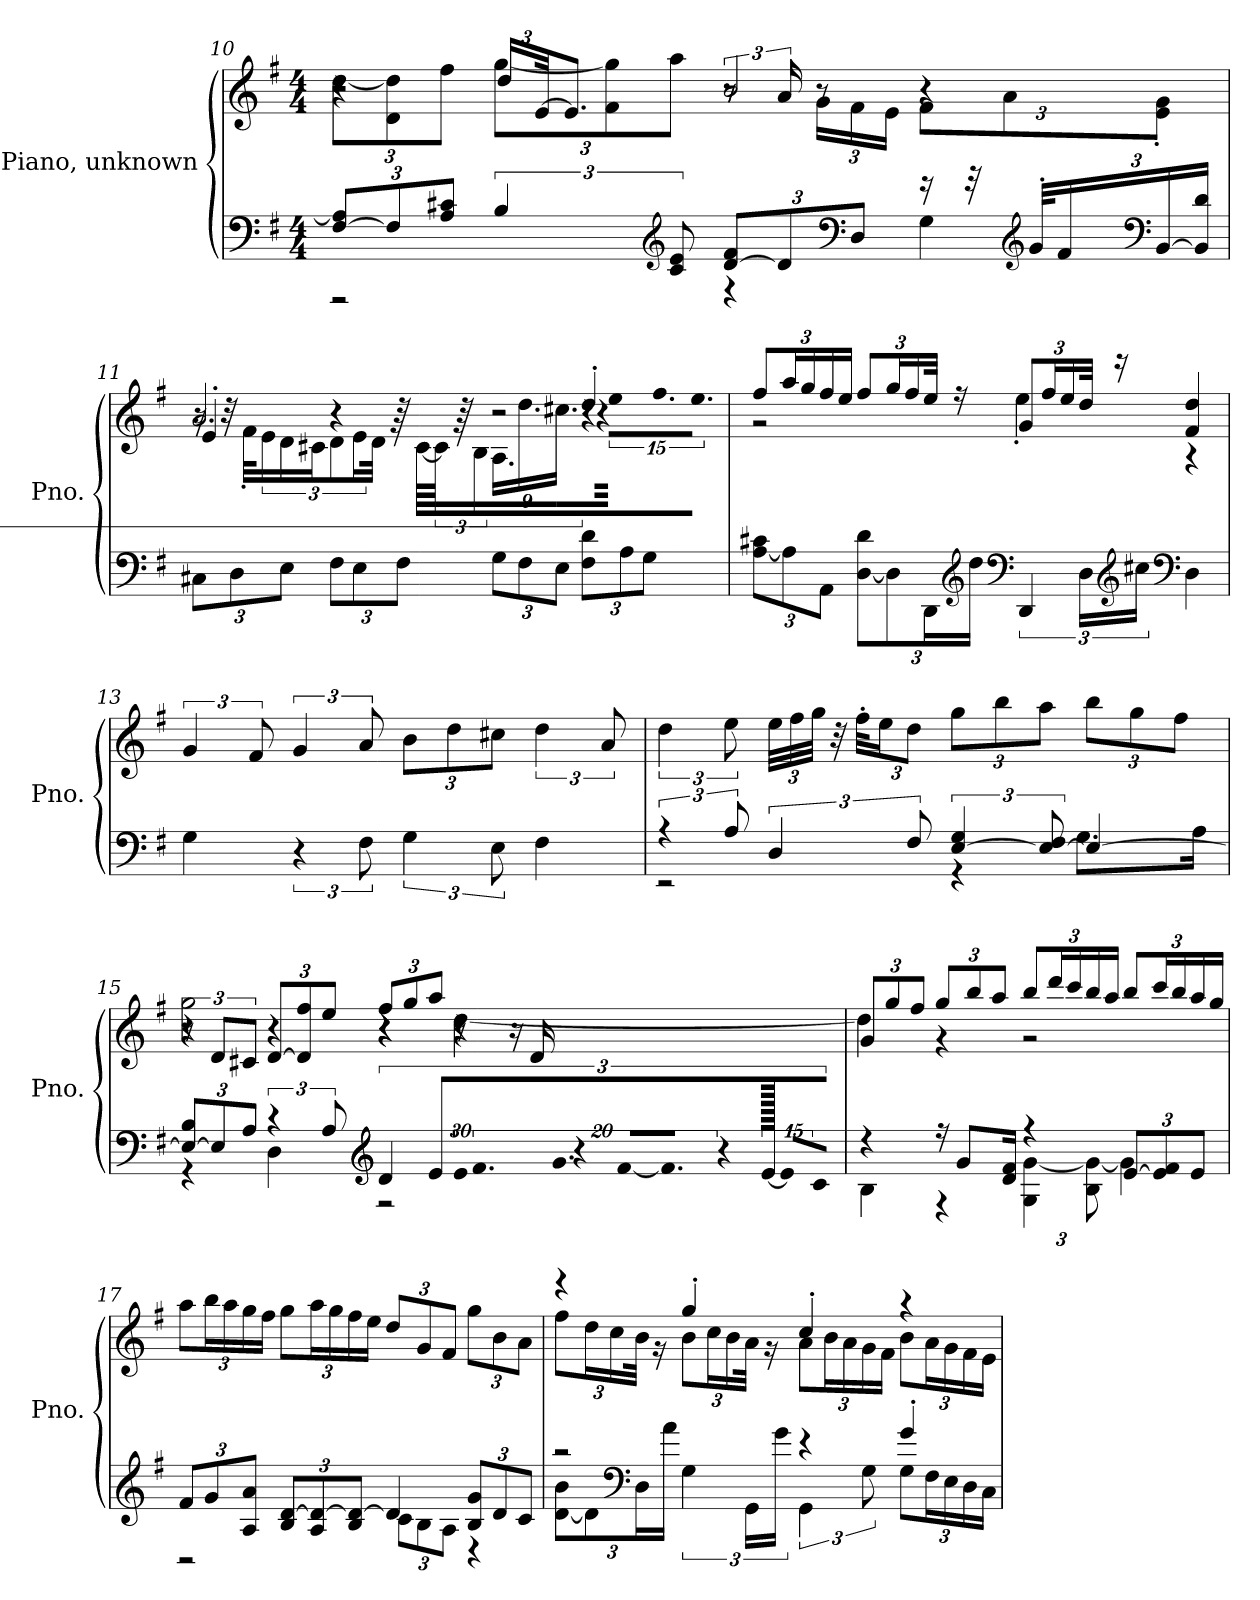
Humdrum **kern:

**kern	**kern
*part1	*part1
*staff2	*staff1
*I"Piano, unknown	*
*I'Pno.	*
!!LO:LB:g=z
*clefF4	*clefG2
*k[f#]	*k[f#]
*M4/4	*M4/4
=10	=10
*	*^
*Xbrackettup	*	*Xbrackettup
*^	*	*^
[12F#/ 12A/]L	2r	2r	[12dd\L	4r
12F#/]	.	.	12d\ 12dd\]	.
12A/ 12c#X/J	.	.	12ff#\J	.
*brackettup	*	*	*	*
6B/	.	.	[12gg\L	24dd/LL
.	.	.	.	[48e/JK
.	.	.	.	8.e/J]
.	.	.	12f#\ 12gg\]	.
*clefG2	*	*	*	*
12c#/ 12e/	.	.	12aa\J	.
*Xbrackettup	*	*	*	*brackettup
[12d/ 12f#/L	4r	2b/	8r	12r
12d/]	.	.	.	24a/
*	*	*	*Xbrackettup	*
.	.	.	24g\LL	8r
*clefF4	*	*	*	*
12D/J	.	.	24f#\	.
.	.	.	24e\JJ	.
16r	4G\	.	12f#\L	4r
32r	.	.	.	.
.	.	.	12a\	.
*clefG2	*	*	*	*
32g'/KLL	.	.	.	.
24f#/	.	.	.	.
*clefF4	*	*	*	*
[24BB/	.	.	12e\' 12g\'J	.
24BB/] 24d/JJ	.	.	.	.
*v	*v	*	*	*
!!LO:PB:g=z	!!	!!
=11	=11	=11	=11
12C#X\L	2.a/	16r	4e'/
.	.	32r	.
12D\	.	.	.
.	.	32f#'\KLL	.
.	.	24e\	.
12E\J	.	24d\	.
.	.	24c#X\J	.
12F#\L	.	12d\	4r
12E\	.	24e\L	.
.	.	32d\JJk	.
.	.	64r	.
12F#\J	.	.	.
.	.	[64c#\LLLL	.
*	*	*brackettup	*
.	.	96c#\JJJJ]	.
.	.	96r	.
.	.	24B\	.
12G\L	.	18.A\LL	2r
12F#\	.	18.dd\	.
12E\J	.	18.cc#X\JJ	.
!	!	!LO:N:vis=32	!
12F#\ 12d\L	4dd'/	1920%53r	.
!	!	!LO:N:vis=32	!
.	.	1920%53r	.
.	.	1920ryy	.
!	!	!LO:N:vis=32	!
.	.	1920%53ee\KLL	.
12A\	.	18.ff#\	.
12G\J	.	18.ee\JJ	.
*	*v	*v	*v
!!LO:LB:g=z
=12	=12
*	*Xbrackettup
*	*^
[12A\ 12c#X\L	12ff#/L	2r
12A\]	24aa/L	.
.	24gg/	.
12AA\J	24ff#/	.
.	24ee/JJ	.
[12D\ 12d\L	12ff#/L	.
12D\]	24gg/L	.
.	24ff#/	.
24DD\L	48ee/JJk	.
.	16r	.
*clefG2	*	*
24dd\JJ	.	.
*clefF4	*	*
*brackettup	*	*
6DD/	12g/L	4ee'\
.	24ff#/L	.
.	24ee/	.
24D\LL	48dd/JJk	.
.	16r	.
*clefG2	*	*
24cc#X\JJ	.	.
*clefF4	*	*
4D\	4f#/ 4dd/	4r
*	*v	*v
=13	=13
*	*brackettup
4G\	6g/
.	12f#/
6r	6g/
12F#\	12a/
*	*Xbrackettup
6G\	12b\L
.	12dd\
12E\	12cc#X\J
*	*brackettup
4F#\	6dd\
.	12a/
!!LO:LB:g=z
=14	=14
*^	*
6r	2r	6dd\
12A/	.	12ee\
*	*	*Xbrackettup
6D/	.	48ee\LLL
.	.	48ff#\
.	.	48gg\JJJ
.	.	32r
.	.	32ff#'\KLL
.	.	24ee\J
12F#/	.	12dd\J
[6E/ 6G/	4r	12gg\L
.	.	12bb\
12E/_ 12F#/	.	12aa\J
4E/_	8.G\L	12bb\L
.	.	12gg\
.	.	12ff#\J
.	16A\Jk	.
=15	=15	=15
*Xbrackettup	*	*brackettup
*	*	*^
*	*	*	*^
12E/_ 12B/L	4r	12r	2gg\	4r
12E/]	.	12d/L	.	.
12A/J	.	12c#X/J	.	.
*brackettup	*	*	*	*Xbrackettup
6r	4D\	4r	.	[12d/L
.	.	.	.	12d/] 12ff#/
12A/	.	.	.	12ee/J
*clefG2	*	*	*	*
6d/	2r	12ff#/L	4r	4r
.	.	12gg/	.	.
12e/L	.	12aa/J	.	.
!LO:N:vis=64	!	!	!	!
960%17e/LLL	.	4r	[4dd\	8r
!LO:N:vis=64.	!	!	!	!
640%17f#/	.	.	.	.
1920ryy	.	.	.	.
!LO:N:vis=64.	!	!	!	!
640%17g/JJJJ	.	.	.	.
!LO:N:vis=128	!	!	!	!
1920%17r	.	.	.	.
!LO:N:vis=256	!	!	!	!
[1920%17f#/KLLLL	.	.	.	.
!LO:N:vis=64.	!	!	!	!
640%17f#/JJJJ]	.	.	.	.
1920ryy	.	.	.	.
!LO:N:vis=128	!	!	!	!
1920%17r	.	.	.	.
[960e/	.	.	.	16r
320%13e/KL]	.	.	.	.
12c/J	.	.	.	.
.	.	.	.	16d/
*	*	*	*v	*v
!!LO:LB:g=z
=16	=16	=16	=16
4r	4B\	12g/L	4dd\]
.	.	12gg/	.
.	.	12ff#/J	.
16r	4r	12gg/L	4r
8g/L	.	.	.
.	.	12bb/	.
.	.	12aa/J	.
16d/ 16f#/Jk	.	.	.
4r	6G\ [6g\	12bb/L	2r
.	.	24ddd/L	.
.	.	24ccc/	.
.	12B\ 12g\_	24bb/	.
.	.	24aa/JJ	.
*Xbrackettup	*	*	*
[12e/L	4g\]	12bb/L	.
12e/] 12f#/	.	24ccc/L	.
.	.	24bb/	.
12e/J	.	24aa/	.
.	.	24gg/JJ	.
*	*	*v	*v
=17	=17	=17
12f#/L	2r	12aa\L
12g/	.	24bb\L
.	.	24aa\
12A/ 12a/J	.	24gg\
.	.	24ff#\JJ
12B/ [12d/L	.	12gg\L
12A/ 12d/_	.	24aa\L
.	.	24gg\
12B/ 12d/_J	.	24ff#\
.	.	24ee\JJ
4d/]	12c\L	12dd/L
.	12B\	12g/
.	12A\J	12f#/J
12B/ 12g/L	4r	12gg\L
12d/	.	12b\
12c/J	.	12a\J
!!LO:LB:g=z
=18	=18	=18
*	*	*^
2r	[12d\ 12b\L	4r	12ff#\L
.	12d\]	.	24dd\L
.	.	.	24cc\
*clefF4	*	*	*
.	24D\L	.	48b\JJk
.	.	.	16r
.	24a\JJ	.	.
*	*brackettup	*	*
.	6G\	4gg'/	12b\L
.	.	.	24cc\L
.	.	.	24b\
.	24GG\LL	.	48a\JJk
.	.	.	16r
.	24g\JJ	.	.
4r	6GG\	4cc'/	12a\L
.	.	.	24b\L
.	.	.	24a\
.	12G\	.	24g\
.	.	.	24f#\JJ
*	*Xbrackettup	*	*
4g'/	12G\L	4r	12b\L
.	24F#\L	.	24a\L
.	24E\	.	24g\
.	24D\	.	24f#\
.	24C\JJ	.	24e\JJ
*v	*v	*	*
*	*v	*v
=	=
*-	*-
